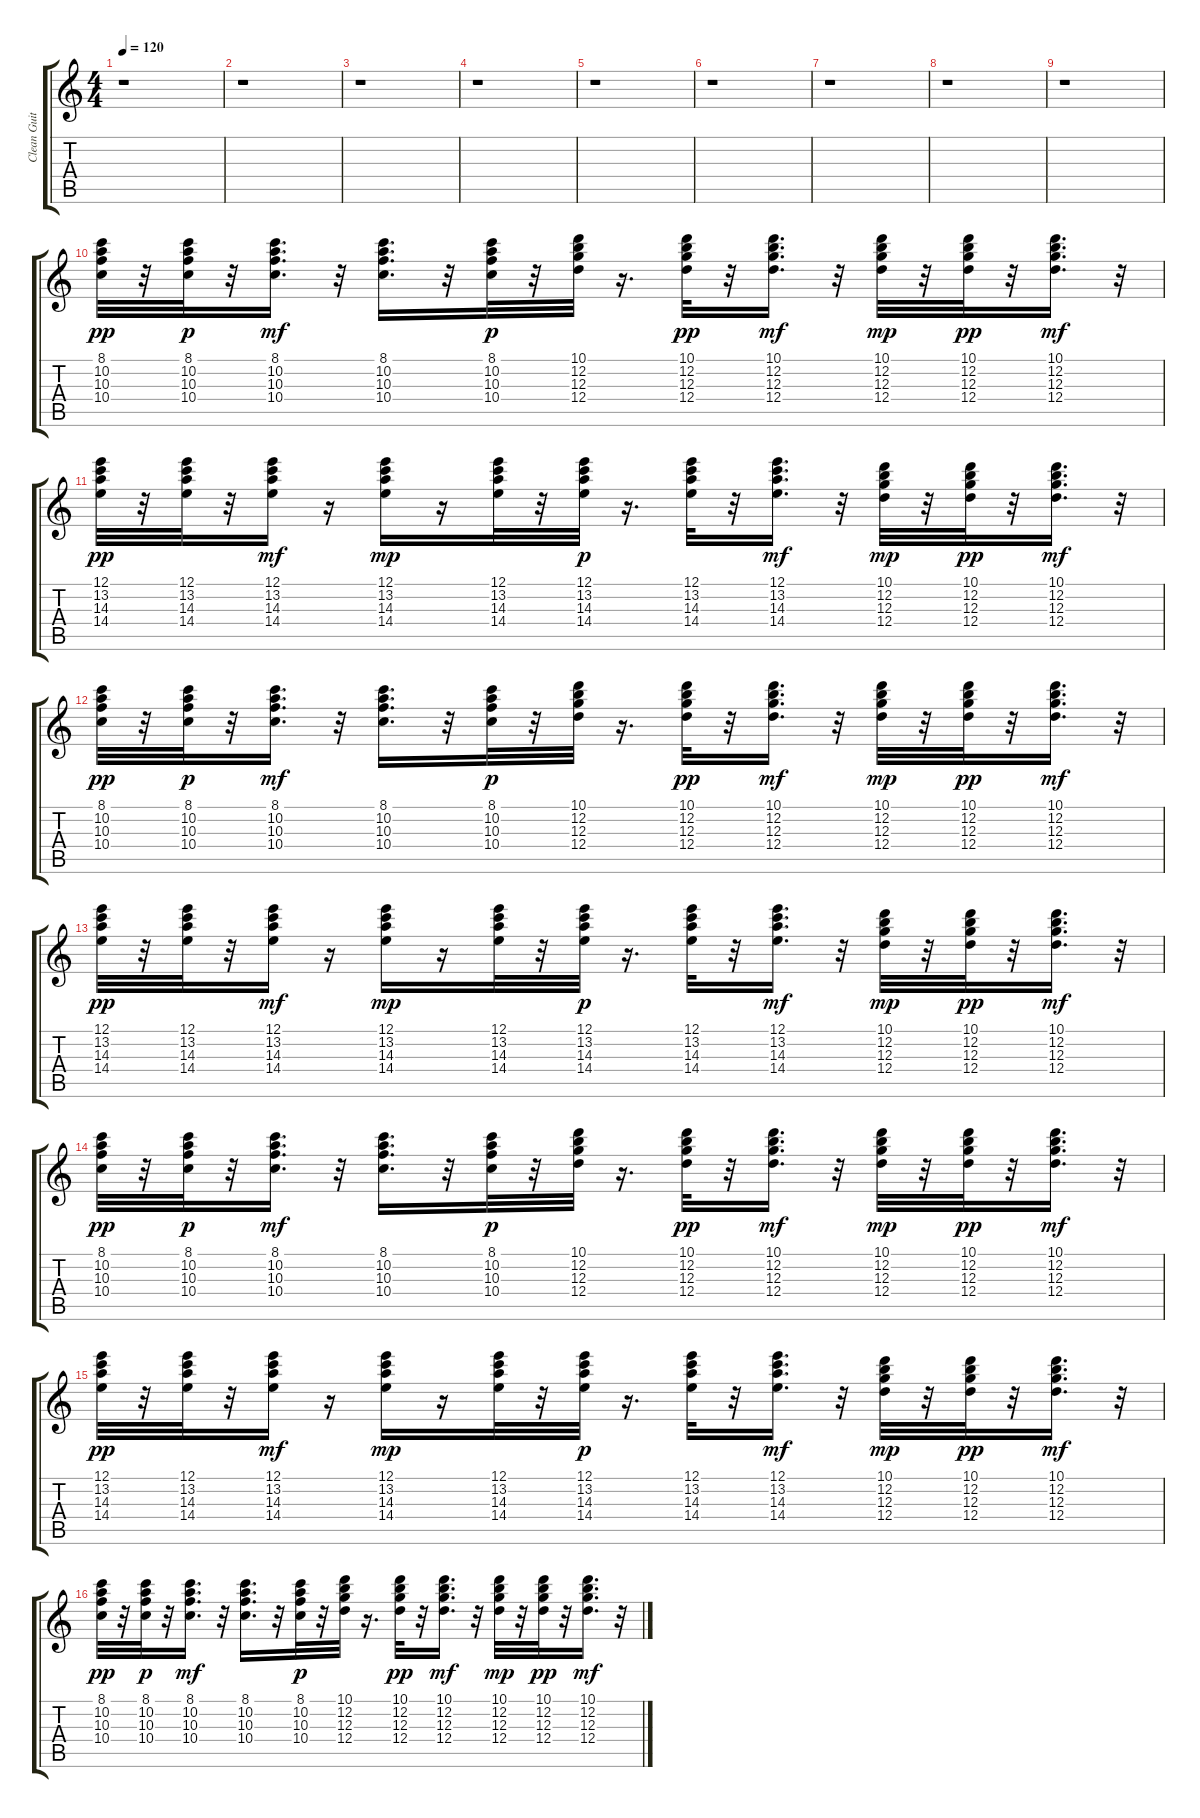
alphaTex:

\track ("Clean Guitar" "Clean Guit") {instrument electricguitarclean}
\staff {score tabs}
\tuning (E4 B3 G3 D3 A2 E2) {hide}
\ts (4 4)
\tempo 120
\clef g2
\ks c
r.1{dy mf} |
r.1 |
r.1 |
r.1 |
r.1 |
r.1 |
r.1 |
r.1 |
r.1 |
(8.1 10.2 10.3 10.4).32{dy pp} r.32 (8.1 10.2 10.3 10.4).32{dy p} r.32 (8.1 10.2 10.3 10.4).16{d dy mf} r.32 (8.1 10.2 10.3 10.4).16{d} r.32 (8.1 10.2 10.3 10.4).32{dy p} r.32 (10.1 12.2 12.3 12.4).32 r.16{d} (10.1 12.2 12.3 12.4).32{dy pp} r.32 (10.1 12.2 12.3 12.4).16{d dy mf} r.32 (10.1 12.2 12.3 12.4).32{dy mp} r.32 (10.1 12.2 12.3 12.4).32{dy pp} r.32 (10.1 12.2 12.3 12.4).16{d dy mf} r.32 |
(12.1 13.2 14.3 14.4).32{dy pp} r.32 (12.1 13.2 14.3 14.4).32 r.32 (12.1 13.2 14.3 14.4).16{dy mf} r.16 (12.1 13.2 14.3 14.4).16{dy mp} r.16 (12.1 13.2 14.3 14.4).32 r.32 (12.1 13.2 14.3 14.4).32{dy p} r.16{d} (12.1 13.2 14.3 14.4).32 r.32 (12.1 13.2 14.3 14.4).16{d dy mf} r.32 (10.1 12.2 12.3 12.4).32{dy mp} r.32 (10.1 12.2 12.3 12.4).32{dy pp} r.32 (10.1 12.2 12.3 12.4).16{d dy mf} r.32 |
(8.1 10.2 10.3 10.4).32{dy pp} r.32 (8.1 10.2 10.3 10.4).32{dy p} r.32 (8.1 10.2 10.3 10.4).16{d dy mf} r.32 (8.1 10.2 10.3 10.4).16{d} r.32 (8.1 10.2 10.3 10.4).32{dy p} r.32 (10.1 12.2 12.3 12.4).32 r.16{d} (10.1 12.2 12.3 12.4).32{dy pp} r.32 (10.1 12.2 12.3 12.4).16{d dy mf} r.32 (10.1 12.2 12.3 12.4).32{dy mp} r.32 (10.1 12.2 12.3 12.4).32{dy pp} r.32 (10.1 12.2 12.3 12.4).16{d dy mf} r.32 |
(12.1 13.2 14.3 14.4).32{dy pp} r.32 (12.1 13.2 14.3 14.4).32 r.32 (12.1 13.2 14.3 14.4).16{dy mf} r.16 (12.1 13.2 14.3 14.4).16{dy mp} r.16 (12.1 13.2 14.3 14.4).32 r.32 (12.1 13.2 14.3 14.4).32{dy p} r.16{d} (12.1 13.2 14.3 14.4).32 r.32 (12.1 13.2 14.3 14.4).16{d dy mf} r.32 (10.1 12.2 12.3 12.4).32{dy mp} r.32 (10.1 12.2 12.3 12.4).32{dy pp} r.32 (10.1 12.2 12.3 12.4).16{d dy mf} r.32 |
(8.1 10.2 10.3 10.4).32{dy pp} r.32 (8.1 10.2 10.3 10.4).32{dy p} r.32 (8.1 10.2 10.3 10.4).16{d dy mf} r.32 (8.1 10.2 10.3 10.4).16{d} r.32 (8.1 10.2 10.3 10.4).32{dy p} r.32 (10.1 12.2 12.3 12.4).32 r.16{d} (10.1 12.2 12.3 12.4).32{dy pp} r.32 (10.1 12.2 12.3 12.4).16{d dy mf} r.32 (10.1 12.2 12.3 12.4).32{dy mp} r.32 (10.1 12.2 12.3 12.4).32{dy pp} r.32 (10.1 12.2 12.3 12.4).16{d dy mf} r.32 |
(12.1 13.2 14.3 14.4).32{dy pp} r.32 (12.1 13.2 14.3 14.4).32 r.32 (12.1 13.2 14.3 14.4).16{dy mf} r.16 (12.1 13.2 14.3 14.4).16{dy mp} r.16 (12.1 13.2 14.3 14.4).32 r.32 (12.1 13.2 14.3 14.4).32{dy p} r.16{d} (12.1 13.2 14.3 14.4).32 r.32 (12.1 13.2 14.3 14.4).16{d dy mf} r.32 (10.1 12.2 12.3 12.4).32{dy mp} r.32 (10.1 12.2 12.3 12.4).32{dy pp} r.32 (10.1 12.2 12.3 12.4).16{d dy mf} r.32 |
(8.1 10.2 10.3 10.4).32{dy pp} r.32 (8.1 10.2 10.3 10.4).32{dy p} r.32 (8.1 10.2 10.3 10.4).16{d dy mf} r.32 (8.1 10.2 10.3 10.4).16{d} r.32 (8.1 10.2 10.3 10.4).32{dy p} r.32 (10.1 12.2 12.3 12.4).32 r.16{d} (10.1 12.2 12.3 12.4).32{dy pp} r.32 (10.1 12.2 12.3 12.4).16{d dy mf} r.32 (10.1 12.2 12.3 12.4).32{dy mp} r.32 (10.1 12.2 12.3 12.4).32{dy pp} r.32 (10.1 12.2 12.3 12.4).16{d dy mf} r.32
